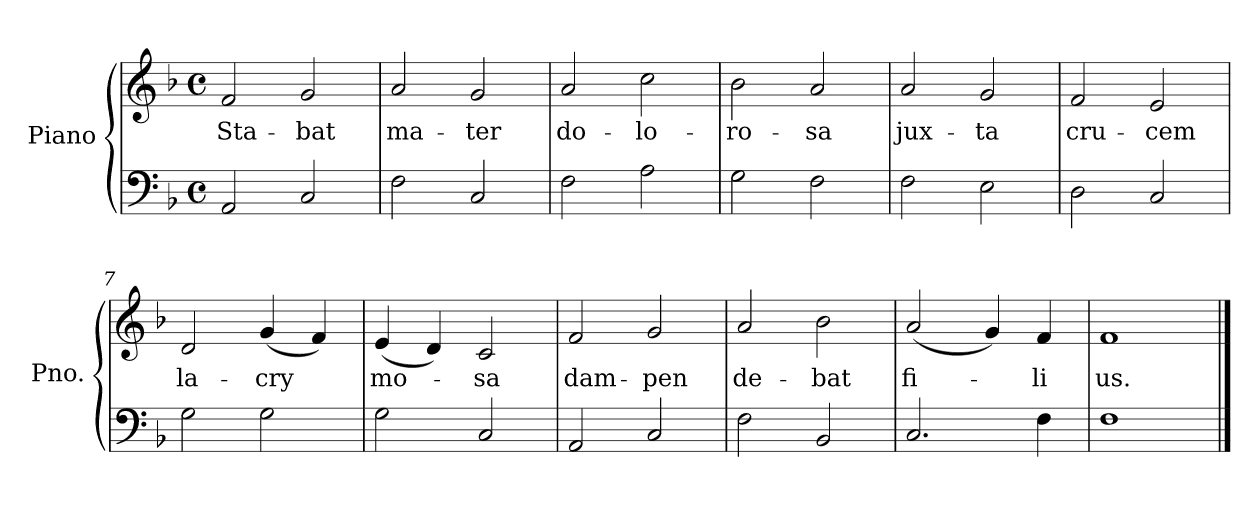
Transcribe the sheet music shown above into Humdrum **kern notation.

**kern	**kern	**text
*part1	*part1	*part1
*staff2	*staff1	*staff1
*I"Piano	*	*
*I'Pno.	*	*
*clefF4	*clefG2	*
*k[b-]	*k[b-]	*
*M4/4	*M4/4	*
*met(c)	*met(c)	*
=1	=1	=1
2AA/	2f/	Sta-
2C/	2g/	-bat
=2	=2	=2
2F\	2a/	ma-
2C/	2g/	-ter
=3	=3	=3
2F\	2a/	do-
2A\	2cc\	-lo-
=4	=4	=4
2G\	2b-\	-ro-
2F\	2a/	-sa
=5	=5	=5
2F\	2a/	jux-
2E\	2g/	-ta
=6	=6	=6
2D\	2f/	cru-
2C/	2e/	-cem
=7	=7	=7
2G\	2d/	la-
2G\	(4g/	-cry
.	4f/)	.
=8	=8	=8
2G\	(4e/	mo-
.	4d/)	.
2C/	2c/	-sa
=9	=9	=9
2AA/	2f/	dam-
2C/	2g/	-pen
=10	=10	=10
2F\	2a/	de-
2BB-/	2b-\	-bat
!!LO:LB:g=z
=11	=11	=11
2.C/	(2a/	fi-
.	4g/)	.
4F\	4f/	-li
=12	=12	=12
1F	1f	us.
==	==	==
*-	*-	*-
